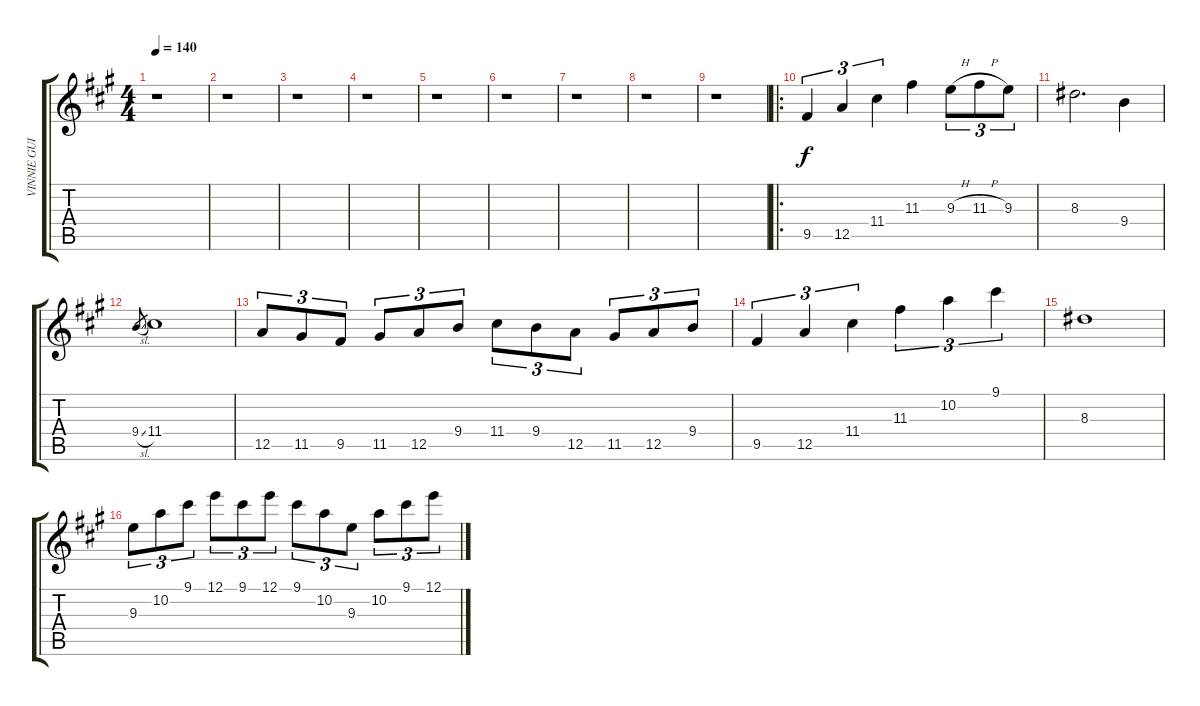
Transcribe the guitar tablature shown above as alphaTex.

\track ("VINNIE GUITAR 1" "VINNIE GUI") {instrument acousticguitarnylon}
\staff {score tabs}
\tuning (E4 B3 G3 D3 A2 E2) {hide}
\ts (4 4)
\tempo 140
\clef g2
\ks a
r.1{dy f} |
r.1 |
r.1 |
r.1 |
r.1 |
r.1 |
r.1 |
r.1 |
r.1 |
\ro
9.5.4{tu (3 2) volume 16 balance 16 instrument overdrivenguitar} 12.5.4{tu (3 2)} 11.4.4{tu (3 2)} 11.3.4 9.3{h}.8{tu (3 2)} 11.3{h}.8{tu (3 2)} 9.3.8{tu (3 2)} |
8.3.2{d} 9.4.4 |
9.4{sl}.8{gr} 11.4.1 |
12.5.8{tu (3 2)} 11.5.8{tu (3 2)} 9.5.8{tu (3 2)} 11.5.8{tu (3 2)} 12.5.8{tu (3 2)} 9.4.8{tu (3 2)} 11.4.8{tu (3 2)} 9.4.8{tu (3 2)} 12.5.8{tu (3 2)} 11.5.8{tu (3 2)} 12.5.8{tu (3 2)} 9.4.8{tu (3 2)} |
9.5.4{tu (3 2)} 12.5.4{tu (3 2)} 11.4.4{tu (3 2)} 11.3.4{tu (3 2)} 10.2.4{tu (3 2)} 9.1.4{tu (3 2)} |
8.3.1 |
9.3.8{tu (3 2)} 10.2.8{tu (3 2)} 9.1.8{tu (3 2)} 12.1.8{tu (3 2)} 9.1.8{tu (3 2)} 12.1.8{tu (3 2)} 9.1.8{tu (3 2)} 10.2.8{tu (3 2)} 9.3.8{tu (3 2)} 10.2.8{tu (3 2)} 9.1.8{tu (3 2)} 12.1{sl}.8{tu (3 2)}
